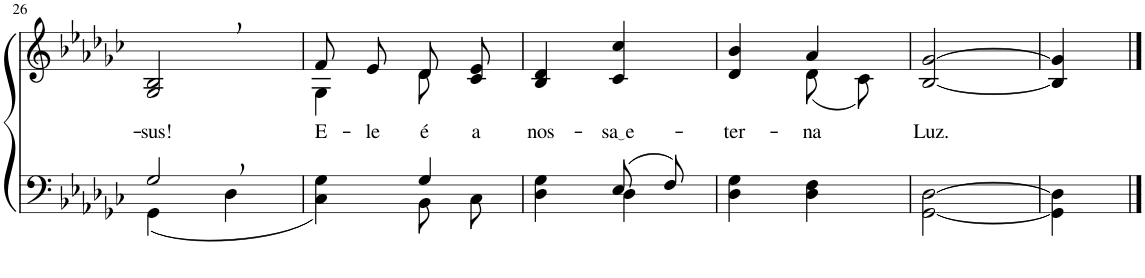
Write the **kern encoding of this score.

**kern	**kern	**text
*part2	*part1	*part1
*staff2	*staff1	*staff1
*I"Parte III e IV	*I"Parte I e II	*
!!LO:PB:g=z
*clefF4	*clefG2	*
*Trd-1c-2	*Trd-1c-2	*
*k[b-e-a-d-g-c-]	*k[b-e-a-d-g-c-]	*
*M2/4	*M2/4	*
=26	=26	=26
*^	*	*
!	!	!	!LO:LY:b
2G-,/	(4GG-\	2G-/, 2B-/,	-sus!
.	4D-\	.	.
=27	=27	=27	=27
*	*	*^	*
!	!	!	!	!LO:LY:b
4ryy	4C-\ 4G-\)	8f/L	4G-\	E-
!	!	!	!	!LO:LY:b
.	.	8e-/J	.	-le
!	!	!	!	!LO:LY:b
4G-/	8BB-\L	8d-/L	8d-\	é
!	!	!	!	!LO:LY:b
.	8C-\J	8c-/ 8e-/J	8ryy	a
=28	=28	=28	=28	=28
!	!	!	!	!LO:LY:b
*	*	*v	*v	*
4D-\ 4G-\	4ryy	4B-/ 4d-/	nos-
!	!	!	!LO:LY:b
(8E-/L	4D-\	4c-/ 4cc-/	sa e
8F/J)	.	.	.
*v	*v	*	*
=29	=29	=29
!	!	!LO:LY:b
*	*^	*
4D-\ 4G-\	4d-/ 4b-/	4ryy	-ter-
!	!	!	!LO:LY:b
4D-\ 4F\	4a-/	(8d-\L	-na
.	.	8c-\J)	.
=30	=30	=30	=30
!	!	!	!LO:LY:b
*	*v	*v	*
[2GG-\ [2D-\	[2B-/ [2g-/	Luz.
=31	=31	=31
4GG-\] 4D-\]	4B-/] 4g-/]	.
==	==	==
*-	*-	*-
